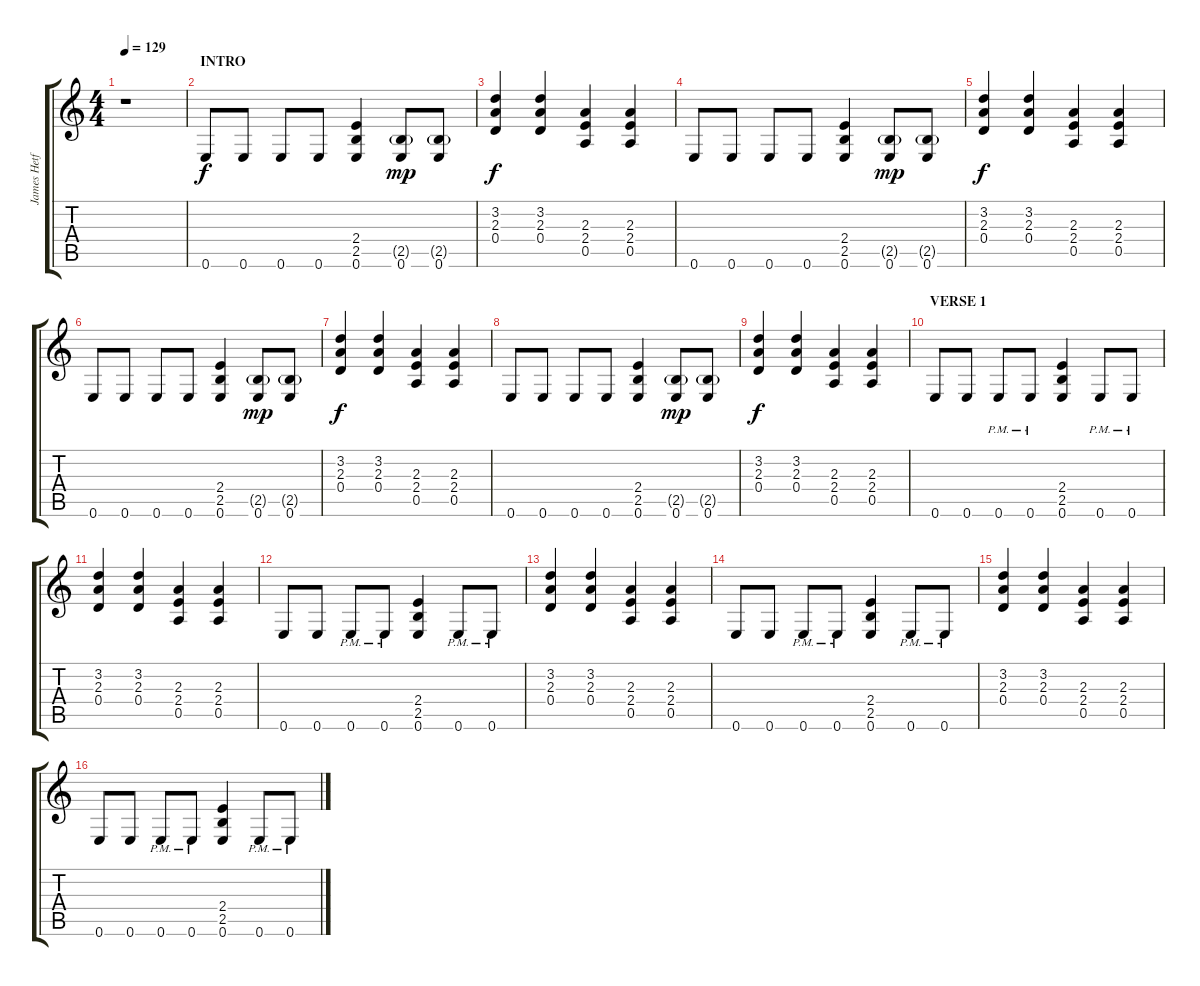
\track ("James Hetfield [lead guitar]" "James Hetf") {instrument distortionguitar}
\staff {score tabs}
\tuning (E4 B3 G3 D3 A2 E2) {hide}
\ts (4 4)
\tempo 129
\clef g2
\ks c
r.1{dy f instrument distortionguitar} |
\section ("" "INTRO")
0.6.8 0.6.8 0.6.8 0.6.8 (2.4 2.5 0.6).4 (2.5{g} 0.6).8{dy mp} (2.5{g} 0.6).8 |
(3.2 2.3 0.4).4{dy f} (3.2 2.3 0.4).4 (2.3 2.4 0.5).4 (2.3 2.4 0.5).4 |
0.6.8 0.6.8 0.6.8 0.6.8 (2.4 2.5 0.6).4 (2.5{g} 0.6).8{dy mp} (2.5{g} 0.6).8 |
(3.2 2.3 0.4).4{dy f} (3.2 2.3 0.4).4 (2.3 2.4 0.5).4 (2.3 2.4 0.5).4 |
0.6.8 0.6.8 0.6.8 0.6.8 (2.4 2.5 0.6).4 (2.5{g} 0.6).8{dy mp} (2.5{g} 0.6).8 |
(3.2 2.3 0.4).4{dy f} (3.2 2.3 0.4).4 (2.3 2.4 0.5).4 (2.3 2.4 0.5).4 |
0.6.8 0.6.8 0.6.8 0.6.8 (2.4 2.5 0.6).4 (2.5{g} 0.6).8{dy mp} (2.5{g} 0.6).8 |
(3.2 2.3 0.4).4{dy f} (3.2 2.3 0.4).4 (2.3 2.4 0.5).4 (2.3 2.4 0.5).4 |
\section ("" "VERSE 1")
0.6.8 0.6.8 0.6{pm}.8 0.6{pm}.8 (2.4 2.5 0.6).4 0.6{pm}.8 0.6{pm}.8 |
(3.2 2.3 0.4).4 (3.2 2.3 0.4).4 (2.3 2.4 0.5).4 (2.3 2.4 0.5).4 |
0.6.8 0.6.8 0.6{pm}.8 0.6{pm}.8 (2.4 2.5 0.6).4 0.6{pm}.8 0.6{pm}.8 |
(3.2 2.3 0.4).4 (3.2 2.3 0.4).4 (2.3 2.4 0.5).4 (2.3 2.4 0.5).4 |
0.6.8 0.6.8 0.6{pm}.8 0.6{pm}.8 (2.4 2.5 0.6).4 0.6{pm}.8 0.6{pm}.8 |
(3.2 2.3 0.4).4 (3.2 2.3 0.4).4 (2.3 2.4 0.5).4 (2.3 2.4 0.5).4 |
0.6.8 0.6.8 0.6{pm}.8 0.6{pm}.8 (2.4 2.5 0.6).4 0.6{pm}.8 0.6{pm}.8
